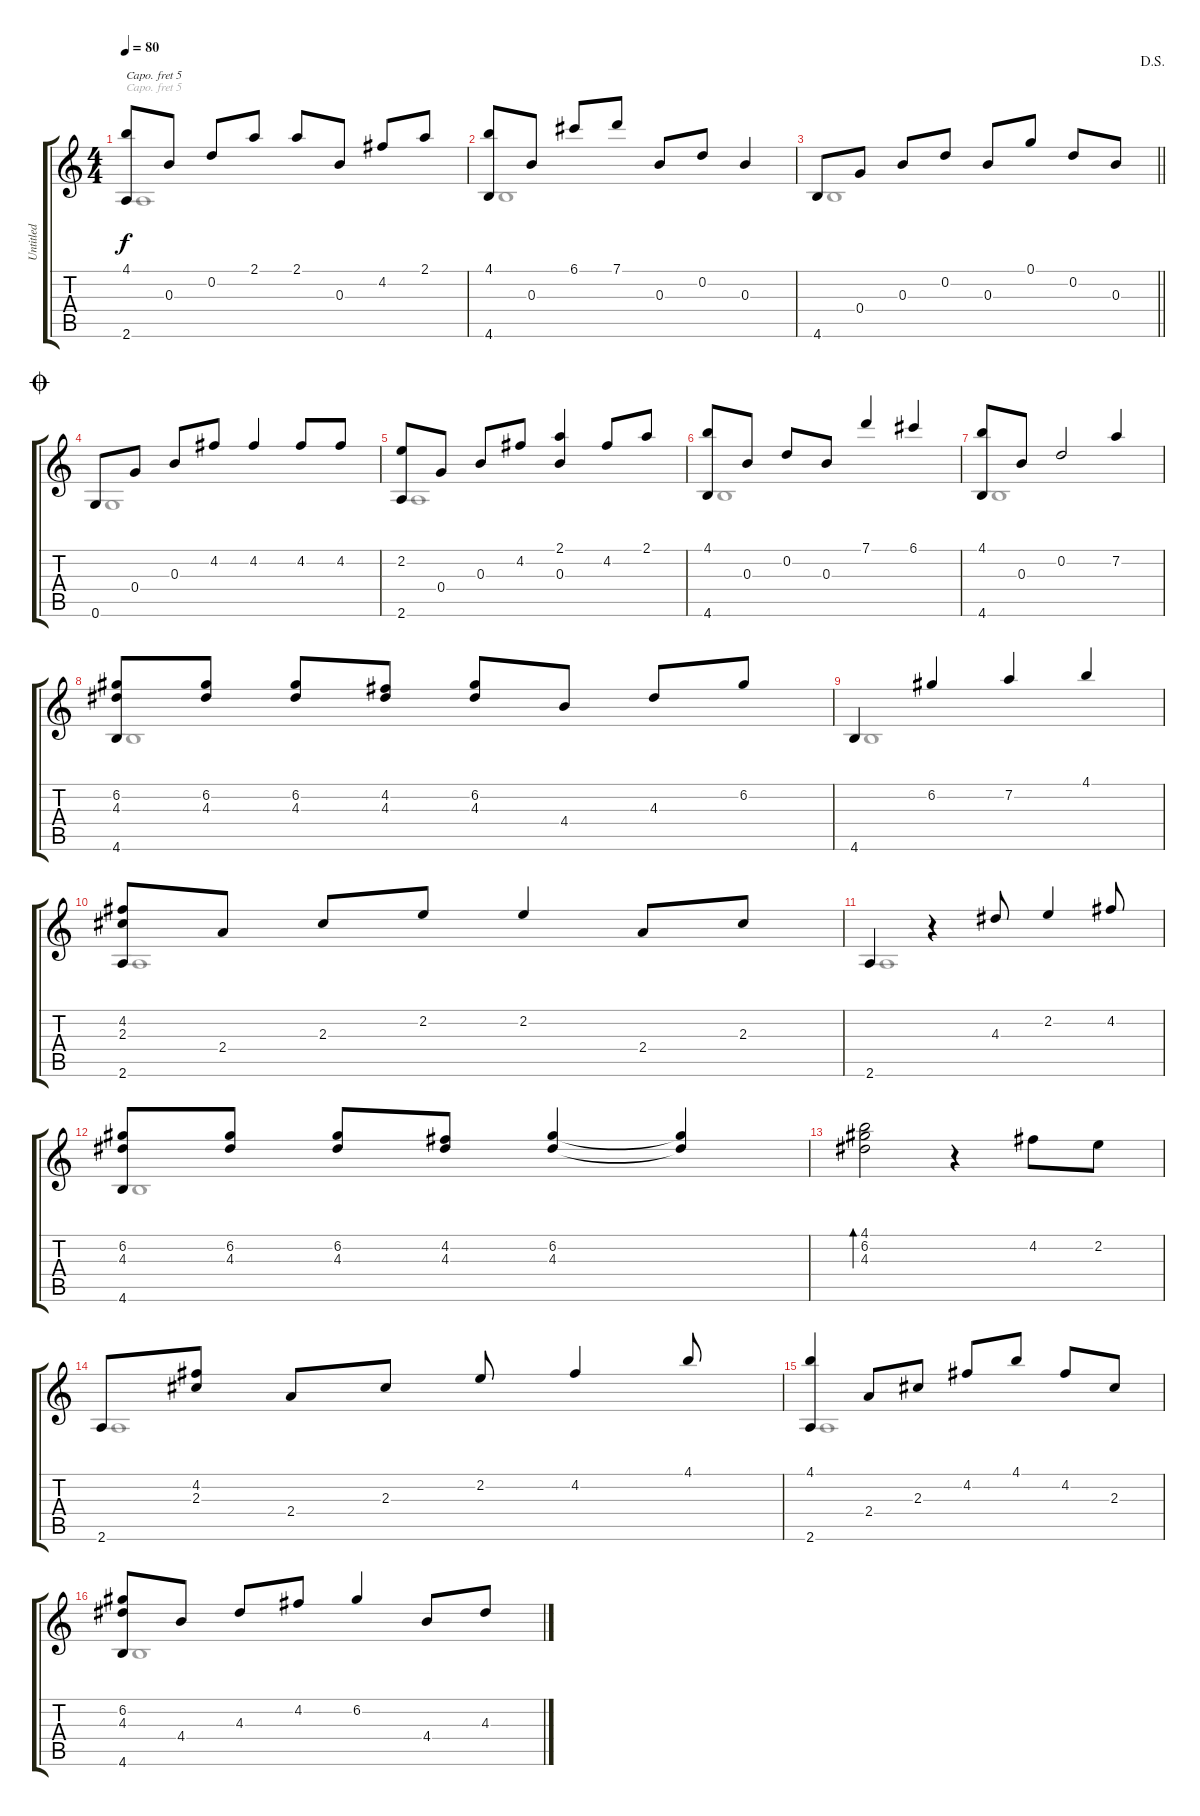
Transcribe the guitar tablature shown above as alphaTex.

\track ("Untitled" "Untitled") {instrument acousticguitarnylon}
\staff {score tabs}
\capo 5
\tuning (D4 A3 Gb3 D3 A2 D2) {hide}
\voice
\ts (4 4)
\tempo 80
\clef g2
\ks c
(4.1 2.6).8{dy f} 0.3.8 0.2.8 2.1.8 2.1.8 0.3.8 4.2.8 2.1.8 |
(4.1 4.6).8 0.3.8 6.1.8 7.1.8 0.3.8 0.2.8 0.3.4 |
\jump dalsegno
\barLineRight lightlight
4.6.8 0.4.8 0.3.8 0.2.8 0.3.8 0.1.8 0.2.8 0.3.8 |
\jump coda
0.6.8 0.4.8 0.3.8 4.2.8 4.2.4 4.2.8 4.2.8 |
(2.2 2.6).8 0.4.8 0.3.8 4.2.8 (2.1 0.3).4 4.2.8 2.1.8 |
(4.1 4.6).8 0.3.8 0.2.8 0.3.8 7.1.4 6.1.4 |
(4.1 4.6).8 0.3.8 0.2.2 7.2.4 |
(6.2 4.3 4.6).8 (6.2 4.3).8 (6.2 4.3).8 (4.2 4.3).8 (6.2 4.3).8 4.4.8 4.3.8 6.2.8 |
4.6.4 6.2.4 7.2.4 4.1.4 |
(4.2 2.3 2.6).8 2.4.8 2.3.8 2.2.8 2.2.4 2.4.8 2.3.8 |
2.6.4 r.4 4.3.8 2.2.4 4.2.8 |
(6.2 4.3 4.6).8 (6.2 4.3).8 (6.2 4.3).8 (4.2 4.3).8 (6.2 4.3).4 (6.2{t} 4.3{t}).4 |
(4.1 6.2 4.3).2{bd 30} r.4 4.2.8 2.2.8 |
2.6.8 (4.2 2.3).8 2.4.8 2.3.8 2.2.8 4.2.4 4.1.8 |
(4.1 2.6).4 2.4.8 2.3.8 4.2.8 4.1.8 4.2.8 2.3.8 |
(6.2 4.3 4.6).8 4.4.8 4.3.8 4.2.8 6.2.4 4.4.8 4.3.8
\voice
\clef g2
\ottava regular
\simile none
\ks c
2.6.1{dy f} |
4.6.1 |
\barLineRight lightlight
4.6.1 |
0.6.1 |
2.6.1 |
4.6.1 |
4.6.1 |
4.6.1 |
4.6.1 |
2.6.1 |
2.6.1 |
4.6.1 |
|
2.6.1 |
2.6.1 |
4.6.1
